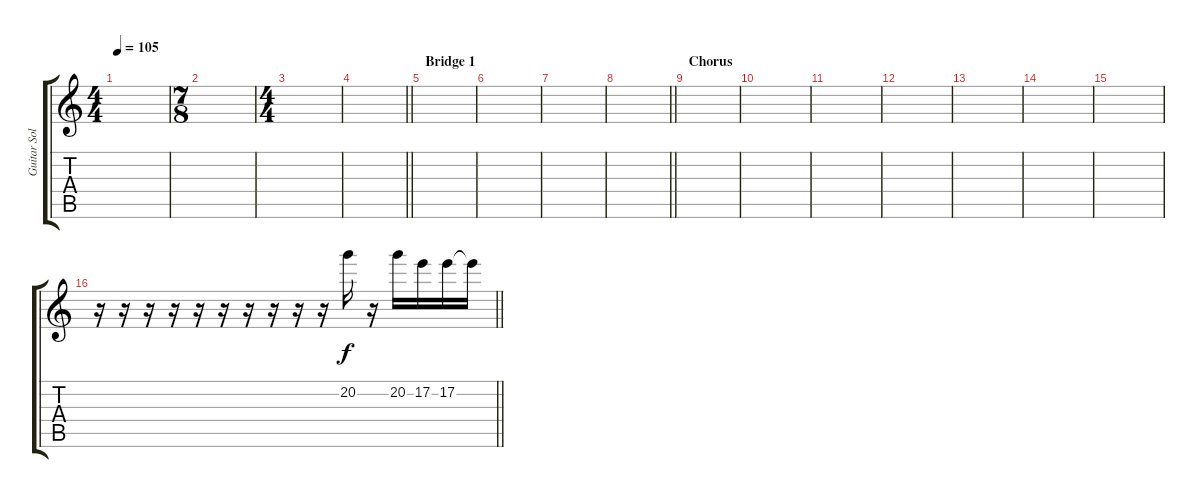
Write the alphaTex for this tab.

\track ("Guitar Solo" "Guitar Sol") {instrument distortionguitar}
\staff {score tabs}
\tuning (E4 B3 G3 D3 A2 E2) {hide}
\ts (4 4)
\tempo 105
\clef g2
\ks c
|
\ts (7 8)
|
\ts (4 4)
|
\barLineRight lightlight
|
\section ("" "Bridge 1")
|
|
|
\barLineRight lightlight
|
\section ("" "Chorus")
|
|
|
|
|
|
|
\barLineRight lightlight
r.16 r.16 r.16 r.16 r.16 r.16 r.16 r.16 r.16 r.16 20.2.16 r.16 20.2.16 17.2.16 17.2.16 17.2{t}.16
